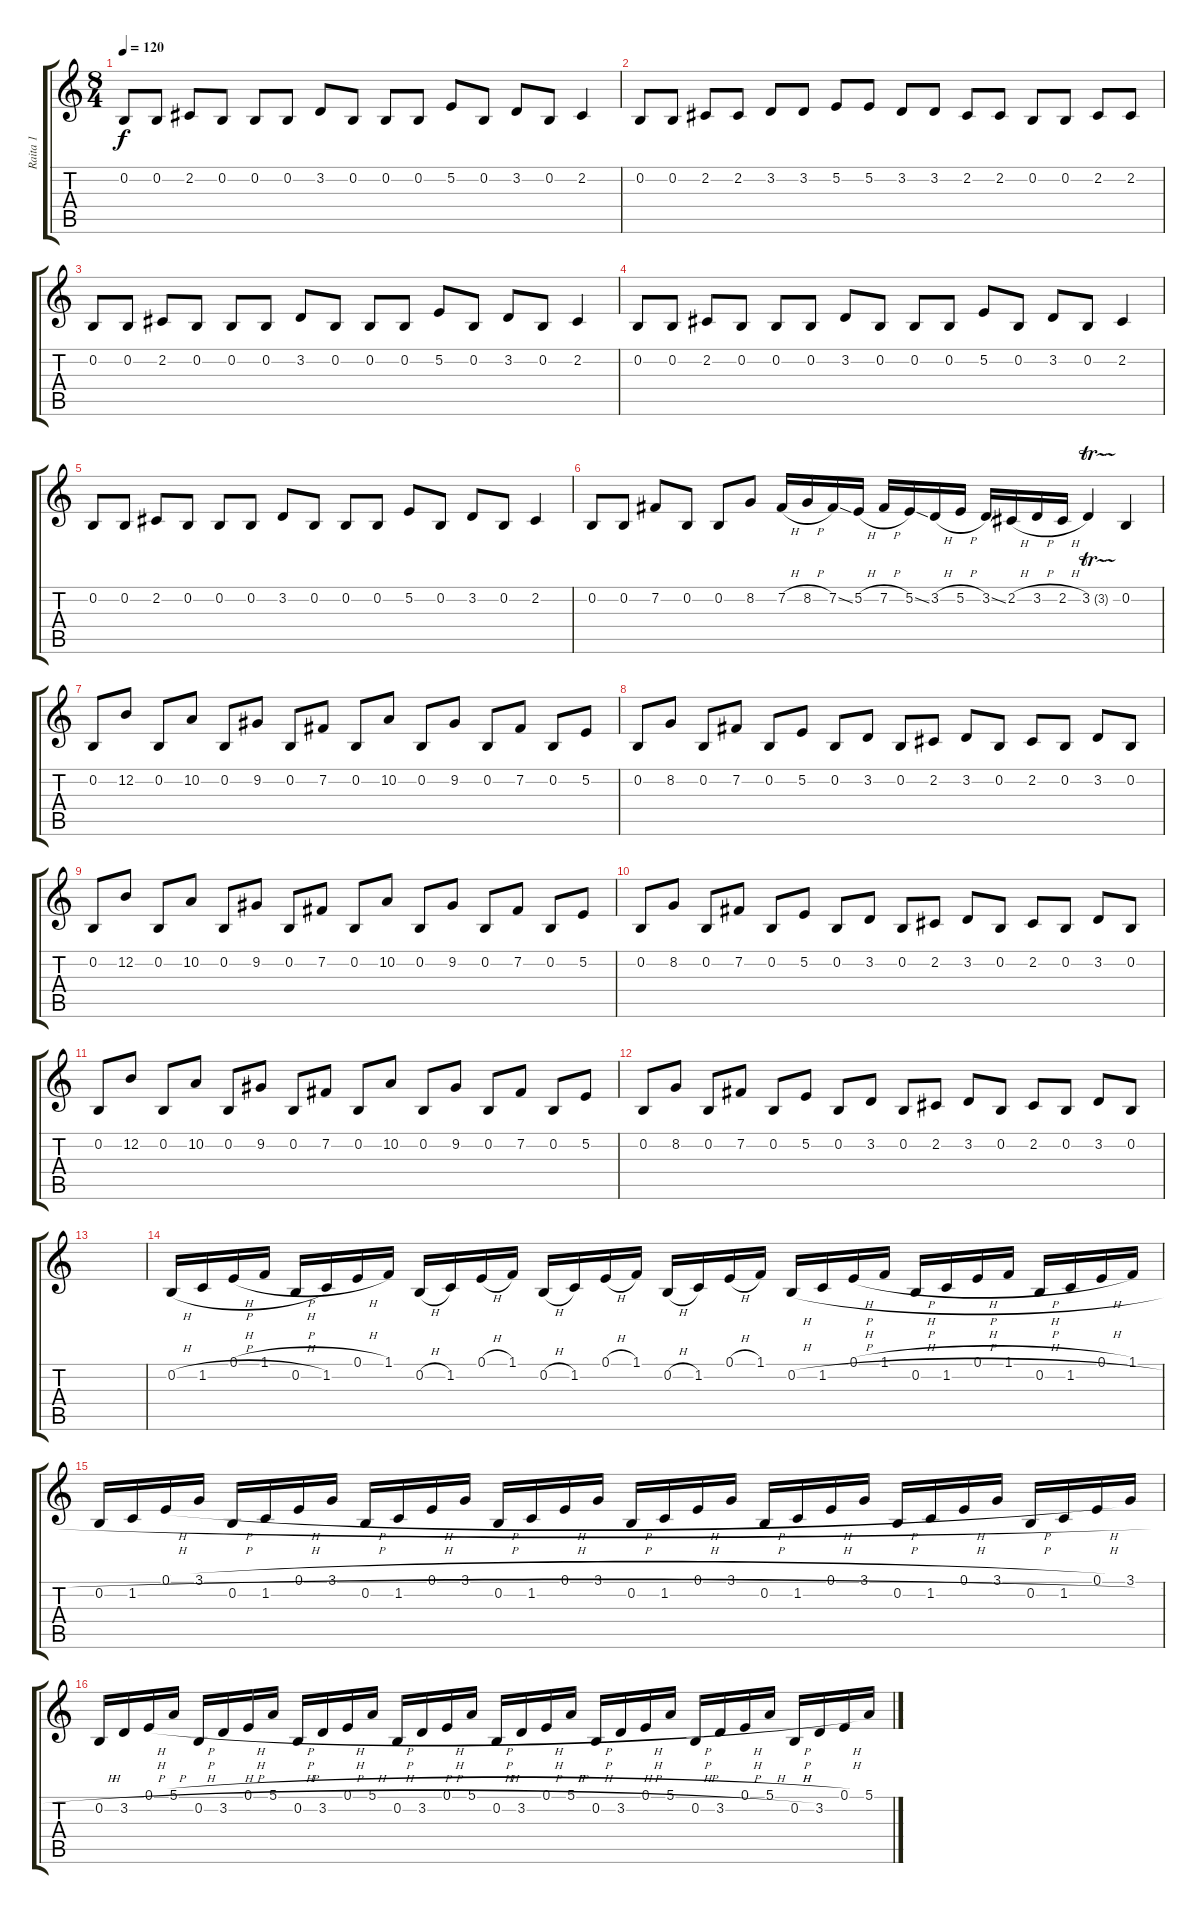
\track ("Raita 1" "Raita 1") {instrument violin}
\staff {score tabs}
\tuning (E4 B3 G3 D3 A2 E2) {hide}
\ts (8 4)
\tempo 120
\clef g2
\ks c
0.2.8{dy f} 0.2.8 2.2.8 0.2.8 0.2.8 0.2.8 3.2.8 0.2.8 0.2.8 0.2.8 5.2.8 0.2.8 3.2.8 0.2.8 2.2.4 |
0.2.8 0.2.8 2.2.8 2.2.8 3.2.8 3.2.8 5.2.8 5.2.8 3.2.8 3.2.8 2.2.8 2.2.8 0.2.8 0.2.8 2.2.8 2.2.8 |
0.2.8 0.2.8 2.2.8 0.2.8 0.2.8 0.2.8 3.2.8 0.2.8 0.2.8 0.2.8 5.2.8 0.2.8 3.2.8 0.2.8 2.2.4 |
0.2.8 0.2.8 2.2.8 0.2.8 0.2.8 0.2.8 3.2.8 0.2.8 0.2.8 0.2.8 5.2.8 0.2.8 3.2.8 0.2.8 2.2.4 |
0.2.8 0.2.8 2.2.8 0.2.8 0.2.8 0.2.8 3.2.8 0.2.8 0.2.8 0.2.8 5.2.8 0.2.8 3.2.8 0.2.8 2.2.4 |
0.2.8 0.2.8 7.2.8 0.2.8 0.2.8 8.2.8 7.2{h}.16 8.2{h}.16 7.2{ss}.16 5.2{h}.16 7.2{h}.16 5.2{ss}.16 3.2{h}.16 5.2{h}.16 3.2{ss}.16 2.2{h}.16 3.2{h}.16 2.2{h}.16 3.2{tr (3 16)}.4 0.2.4 |
0.2.8 12.2.8 0.2.8 10.2.8 0.2.8 9.2.8 0.2.8 7.2.8 0.2.8 10.2.8 0.2.8 9.2.8 0.2.8 7.2.8 0.2.8 5.2.8 |
0.2.8 8.2.8 0.2.8 7.2.8 0.2.8 5.2.8 0.2.8 3.2.8 0.2.8 2.2.8 3.2.8 0.2.8 2.2.8 0.2.8 3.2.8 0.2.8 |
0.2.8 12.2.8 0.2.8 10.2.8 0.2.8 9.2.8 0.2.8 7.2.8 0.2.8 10.2.8 0.2.8 9.2.8 0.2.8 7.2.8 0.2.8 5.2.8 |
0.2.8 8.2.8 0.2.8 7.2.8 0.2.8 5.2.8 0.2.8 3.2.8 0.2.8 2.2.8 3.2.8 0.2.8 2.2.8 0.2.8 3.2.8 0.2.8 |
0.2.8 12.2.8 0.2.8 10.2.8 0.2.8 9.2.8 0.2.8 7.2.8 0.2.8 10.2.8 0.2.8 9.2.8 0.2.8 7.2.8 0.2.8 5.2.8 |
0.2.8 8.2.8 0.2.8 7.2.8 0.2.8 5.2.8 0.2.8 3.2.8 0.2.8 2.2.8 3.2.8 0.2.8 2.2.8 0.2.8 3.2.8 0.2.8 |
|
0.2{h}.16 1.2{h}.16 0.1{h}.16 1.1{h}.16 0.2{h}.16 1.2.16 0.1{h}.16 1.1.16 0.2{h}.16 1.2.16 0.1{h}.16 1.1.16 0.2{h}.16 1.2.16 0.1{h}.16 1.1.16 0.2{h}.16 1.2.16 0.1{h}.16 1.1.16 0.2{h}.16 1.2{h}.16 0.1{h}.16 1.1{h}.16 0.2{h}.16 1.2{h}.16 0.1{h}.16 1.1{h}.16 0.2{h}.16 1.2{h}.16 0.1{h}.16 1.1.16 |
0.2{h}.16 1.2{h}.16 0.1{h}.16 3.1{h}.16 0.2{h}.16 1.2{h}.16 0.1{h}.16 3.1{h}.16 0.2{h}.16 1.2{h}.16 0.1{h}.16 3.1{h}.16 0.2{h}.16 1.2{h}.16 0.1{h}.16 3.1{h}.16 0.2{h}.16 1.2{h}.16 0.1{h}.16 3.1{h}.16 0.2{h}.16 1.2{h}.16 0.1{h}.16 3.1{h}.16 0.2{h}.16 1.2{h}.16 0.1{h}.16 3.1{h}.16 0.2{h}.16 1.2{h}.16 0.1{h}.16 3.1.16 |
0.2{h}.16 3.2{h}.16 0.1{h}.16 5.1{h}.16 0.2{h}.16 3.2{h}.16 0.1{h}.16 5.1{h}.16 0.2{h}.16 3.2{h}.16 0.1{h}.16 5.1{h}.16 0.2{h}.16 3.2{h}.16 0.1{h}.16 5.1{h}.16 0.2{h}.16 3.2{h}.16 0.1{h}.16 5.1{h}.16 0.2{h}.16 3.2{h}.16 0.1{h}.16 5.1{h}.16 0.2{h}.16 3.2{h}.16 0.1{h}.16 5.1{h}.16 0.2{h}.16 3.2{h}.16 0.1{h}.16 5.1.16
